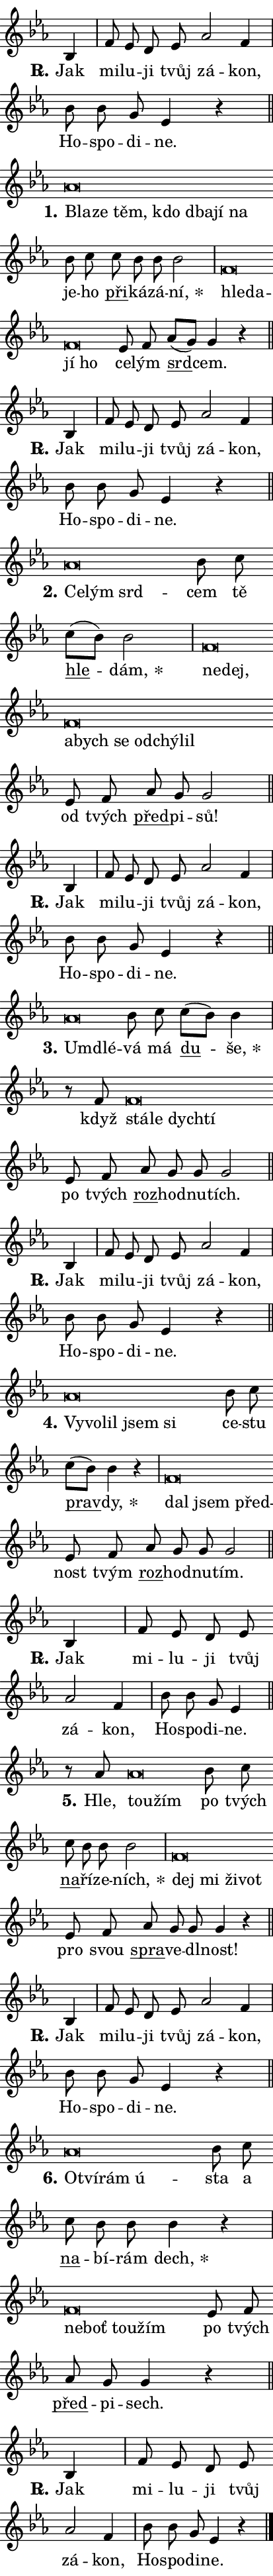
\version "2.22.1"
\header { tagline = "" }
\paper {
  indent = 0\cm
  top-margin = 0\cm
  right-margin = 0\cm
  bottom-margin = 0\cm
  left-margin = 0\cm
  paper-width = 7\cm
  page-breaking = #ly:one-page-breaking
  system-system-spacing.basic-distance = #11
  score-system-spacing.basic-distance = #11
  ragged-last = ##f
}


%% Author: Thomas Morley
%% https://lists.gnu.org/archive/html/lilypond-user/2020-05/msg00002.html
#(define (line-position grob)
"Returns position of @var[grob} in current system:
   @code{'start}, if at first time-step
   @code{'end}, if at last time-step
   @code{'middle} otherwise
"
  (let* ((col (ly:item-get-column grob))
         (ln (ly:grob-object col 'left-neighbor))
         (rn (ly:grob-object col 'right-neighbor))
         (col-to-check-left (if (ly:grob? ln) ln col))
         (col-to-check-right (if (ly:grob? rn) rn col))
         (break-dir-left
           (and
             (ly:grob-property col-to-check-left 'non-musical #f)
             (ly:item-break-dir col-to-check-left)))
         (break-dir-right
           (and
             (ly:grob-property col-to-check-right 'non-musical #f)
             (ly:item-break-dir col-to-check-right))))
        (cond ((eqv? 1 break-dir-left) 'start)
              ((eqv? -1 break-dir-right) 'end)
              (else 'middle))))

#(define (tranparent-at-line-position vctor)
  (lambda (grob)
  "Relying on @code{line-position} select the relevant enry from @var{vctor}.
Used to determine transparency,"
    (case (line-position grob)
      ((end) (not (vector-ref vctor 0)))
      ((middle) (not (vector-ref vctor 1)))
      ((start) (not (vector-ref vctor 2))))))

noteHeadBreakVisibility =
#(define-music-function (break-visibility)(vector?)
"Makes @code{NoteHead}s transparent relying on @var{break-visibility}"
#{
  \override NoteHead.transparent =
    #(tranparent-at-line-position break-visibility)
#})

#(define delete-ledgers-for-transparent-note-heads
  (lambda (grob)
    "Reads whether a @code{NoteHead} is transparent.
If so this @code{NoteHead} is removed from @code{'note-heads} from
@var{grob}, which is supposed to be @code{LedgerLineSpanner}.
As a result ledgers are not printed for this @code{NoteHead}"
    (let* ((nhds-array (ly:grob-object grob 'note-heads))
           (nhds-list
             (if (ly:grob-array? nhds-array)
                 (ly:grob-array->list nhds-array)
                 '()))
           ;; Relies on the transparent-property being done before
           ;; Staff.LedgerLineSpanner.after-line-breaking is executed.
           ;; This is fragile ...
           (to-keep
             (remove
               (lambda (nhd)
                 (ly:grob-property nhd 'transparent #f))
               nhds-list)))
      ;; TODO find a better method to iterate over grob-arrays, similiar
      ;; to filter/remove etc for lists
      ;; For now rebuilt from scratch
      (set! (ly:grob-object grob 'note-heads)  '())
      (for-each
        (lambda (nhd)
          (ly:pointer-group-interface::add-grob grob 'note-heads nhd))
        to-keep))))

hideNotes = {
  \noteHeadBreakVisibility #begin-of-line-visible
}
unHideNotes = {
  \noteHeadBreakVisibility #all-visible
}

% work-around for resetting accidentals
% https://lilypond.org/doc/v2.23/Documentation/notation/displaying-rhythms#unmetered-music
cadenzaMeasure = {
  \cadenzaOff
  \partial 1024 s1024
  \cadenzaOn
}

#(define-markup-command (accent layout props text) (markup?)
  "Underline accented syllable"
  (interpret-markup layout props
    #{\markup \override #'(offset . 4.3) \underline { #text }#}))

responsum = \markup \concat {
  "R" \hspace #-1.05 \path #0.1 #'((moveto 0 0.07) (lineto 0.9 0.8)) \hspace #0.05 "."
}

\layout {
    \context {
        \Staff
        \remove "Time_signature_engraver"
        \override LedgerLineSpanner.after-line-breaking = #delete-ledgers-for-transparent-note-heads
    }
    \context {
        \Voice {
            \override NoteHead.output-attributes = #'((class . "notehead"))
            \override Hairpin.height = #0.55
        }
    }
    \context {
        \Lyrics {
            \override StanzaNumber.output-attributes = #'((class . "stanzanumber"))
            \override LyricSpace.minimum-distance = #0.9
            \override LyricText.font-name = #"TeX Gyre Schola"
            \override LyricText.font-size = 1
            \override StanzaNumber.font-name = #"TeX Gyre Schola Bold"
            \override StanzaNumber.font-size = 1
        }
    }
}

% magnetic-lyrics.ily
%
%   written by
%     Jean Abou Samra <jean@abou-samra.fr>
%     Werner Lemberg <wl@gnu.org>
%
%   adapted by
%     Jiri Hon <jiri.hon@gmail.com>
%
% Version 2022-Apr-15

% https://www.mail-archive.com/lilypond-user@gnu.org/msg149350.html

#(define (Left_hyphen_pointer_engraver context)
   "Collect syllable-hyphen-syllable occurrences in lyrics and store
them in properties.  This engraver only looks to the left.  For
example, if the lyrics input is @code{foo -- bar}, it does the
following.

@itemize @bullet
@item
Set the @code{text} property of the @code{LyricHyphen} grob between
@q{foo} and @q{bar} to @code{foo}.

@item
Set the @code{left-hyphen} property of the @code{LyricText} grob with
text @q{foo} to the @code{LyricHyphen} grob between @q{foo} and
@q{bar}.
@end itemize

Use this auxiliary engraver in combination with the
@code{lyric-@/text::@/apply-@/magnetic-@/offset!} hook."
   (let ((hyphen #f)
         (text #f))
     (make-engraver
      (acknowledgers
       ((lyric-syllable-interface engraver grob source-engraver)
        (set! text grob)))
      (end-acknowledgers
       ((lyric-hyphen-interface engraver grob source-engraver)
        ;(when (not (grob::has-interface grob 'lyric-space-interface))
          (set! hyphen grob)));)
      ((stop-translation-timestep engraver)
       (when (and text hyphen)
         (ly:grob-set-object! text 'left-hyphen hyphen))
       (set! text #f)
       (set! hyphen #f)))))

#(define (lyric-text::apply-magnetic-offset! grob)
   "If the space between two syllables is less than the value in
property @code{LyricText@/.details@/.squash-threshold}, move the right
syllable to the left so that it gets concatenated with the left
syllable.

Use this function as a hook for
@code{LyricText@/.after-@/line-@/breaking} if the
@code{Left_@/hyphen_@/pointer_@/engraver} is active."
   (let ((hyphen (ly:grob-object grob 'left-hyphen #f)))
     (when hyphen
       (let ((left-text (ly:spanner-bound hyphen LEFT)))
         (when (grob::has-interface left-text 'lyric-syllable-interface)
           (let* ((common (ly:grob-common-refpoint grob left-text X))
                  (this-x-ext (ly:grob-extent grob common X))
                  (left-x-ext
                   (begin
                     ;; Trigger magnetism for left-text.
                     (ly:grob-property left-text 'after-line-breaking)
                     (ly:grob-extent left-text common X)))
                  ;; `delta` is the gap width between two syllables.
                  (delta (- (interval-start this-x-ext)
                            (interval-end left-x-ext)))
                  (details (ly:grob-property grob 'details))
                  (threshold (assoc-get 'squash-threshold details 0.2)))
             (when (< delta threshold)
               (let* (;; We have to manipulate the input text so that
                      ;; ligatures crossing syllable boundaries are not
                      ;; disabled.  For languages based on the Latin
                      ;; script this is essentially a beautification.
                      ;; However, for non-Western scripts it can be a
                      ;; necessity.
                      (lt (ly:grob-property left-text 'text))
                      (rt (ly:grob-property grob 'text))
                      (is-space (grob::has-interface hyphen 'lyric-space-interface))
                      (space (if is-space " " ""))
                      (space-markup (grob-interpret-markup grob " "))
                      (space-size (interval-length (ly:stencil-extent space-markup X)))
                      (extra-delta (if is-space space-size 0))
                      ;; Append new syllable.
                      (ltrt-space (if (and (string? lt) (string? rt))
                                (string-append lt space rt)
                                (make-concat-markup (list lt space rt))))
                      ;; Right-align `ltrt` to the right side.
                      (ltrt-space-markup (grob-interpret-markup
                               grob
                               (make-translate-markup
                                (cons (interval-length this-x-ext) 0)
                                (make-right-align-markup ltrt-space)))))
                 (begin
                   ;; Don't print `left-text`.
                   (ly:grob-set-property! left-text 'stencil #f)
                   ;; Set text and stencil (which holds all collected
                   ;; syllables so far) and shift it to the left.
                   (ly:grob-set-property! grob 'text ltrt-space)
                   (ly:grob-set-property! grob 'stencil ltrt-space-markup)
                   (ly:grob-translate-axis! grob (- (- delta extra-delta)) X))))))))))


#(define (lyric-hyphen::displace-bounds-first grob)
   ;; Make very sure this callback isn't triggered too early.
   (let ((left (ly:spanner-bound grob LEFT))
         (right (ly:spanner-bound grob RIGHT)))
     (ly:grob-property left 'after-line-breaking)
     (ly:grob-property right 'after-line-breaking)
     (ly:lyric-hyphen::print grob)))

squashThreshold = #0.4

\layout {
  \context {
    \Lyrics
    \consists #Left_hyphen_pointer_engraver
    \override LyricText.after-line-breaking =
      #lyric-text::apply-magnetic-offset!
    \override LyricHyphen.stencil = #lyric-hyphen::displace-bounds-first
    \override LyricText.details.squash-threshold = \squashThreshold
    \override LyricHyphen.minimum-distance = 0
    \override LyricHyphen.minimum-length = \squashThreshold
  }
}

squash = \override LyricText.details.squash-threshold = 9999
unSquash = \override LyricText.details.squash-threshold = \squashThreshold

left = \override LyricText.self-alignment-X = #LEFT
unLeft = \revert LyricText.self-alignment-X

starOffset = #(lambda (grob) 
                (let ((x_offset (ly:self-alignment-interface::aligned-on-x-parent grob)))
                  (if (= x_offset 0) 0 (+ x_offset 1.2))))

star = #(define-music-function (syllable)(string?)
"Append star separator at the end of a syllable"
#{
  \once \override LyricText.X-offset = #starOffset
  \lyricmode { \markup {
    #syllable
    \override #'((font-name . "TeX Gyre Schola Bold")) \hspace #0.2 \lower #0.65 \larger "*"
  } }
#})

starAccent = #(define-music-function (syllable)(string?)
"Append star separator at the end of a syllable and make accent"
#{
  \once \override LyricText.X-offset = #starOffset
  \lyricmode { \markup {
    \accent #syllable
    \override #'((font-name . "TeX Gyre Schola Bold")) \hspace #0.2 \lower #0.65 \larger "*"
  } }
#})

breath = #(define-music-function (syllable)(string?)
"Append breathing indicator at the end of a syllable"
#{
  \lyricmode { \markup { #syllable "+" } }
#})

optionalBreath = #(define-music-function (syllable)(string?)
"Append optional breathing indicator at the end of a syllable"
#{
  \lyricmode { \markup { #syllable "(+)" } }
#})


\score {
    <<
        \new Voice = "melody" { \cadenzaOn \key es \major \relative { bes4 \cadenzaMeasure \bar "|" f'8 es d es \bar "" as2 f4 \cadenzaMeasure \bar "|" bes8 bes g es4 r \cadenzaMeasure \bar "||" \break }
\relative { as'\breve*1/16 \hideNotes \breve*1/16 \bar "" \breve*1/16 \bar "" \breve*1/16 \bar "" \breve*1/16 \bar "" \breve*1/16 \breve*1/16 \bar "" \unHideNotes bes8 c \bar "" c bes bes bes2 \cadenzaMeasure \bar "|" f\breve*1/16 \hideNotes \breve*1/16 \bar "" \breve*1/16 \breve*1/16 \bar "" \unHideNotes es8 f \bar "" as[( g)] g4 r \cadenzaMeasure \bar "||" \break }
\relative { bes4 \cadenzaMeasure \bar "|" f'8 es d es \bar "" as2 f4 \cadenzaMeasure \bar "|" bes8 bes g es4 r \cadenzaMeasure \bar "||" \break }
\relative { as'\breve*1/16 \hideNotes \breve*1/16 \breve*1/16 \bar "" \unHideNotes bes8 c \bar "" c[( bes)] bes2 \cadenzaMeasure \bar "|" f\breve*1/16 \hideNotes \breve*1/16 \bar "" \breve*1/16 \bar "" \breve*1/16 \bar "" \breve*1/16 \bar "" \breve*1/16 \bar "" \breve*1/16 \breve*1/16 \bar "" \unHideNotes es8 f \bar "" as g g2 \cadenzaMeasure \bar "||" \break }
\relative { bes4 \cadenzaMeasure \bar "|" f'8 es d es \bar "" as2 f4 \cadenzaMeasure \bar "|" bes8 bes g es4 r \cadenzaMeasure \bar "||" \break }
\relative { as'\breve*1/16 \hideNotes \breve*1/16 \bar "" \unHideNotes bes8 c \bar "" c[( bes)] bes4 \cadenzaMeasure \bar "|" r8 f8 f\breve*1/16 \hideNotes \breve*1/16 \bar "" \breve*1/16 \breve*1/16 \bar "" \unHideNotes es8 f \bar "" as g g g2 \cadenzaMeasure \bar "||" \break }
\relative { bes4 \cadenzaMeasure \bar "|" f'8 es d es \bar "" as2 f4 \cadenzaMeasure \bar "|" bes8 bes g es4 r \cadenzaMeasure \bar "||" \break }
\relative { as'\breve*1/16 \hideNotes \breve*1/16 \bar "" \breve*1/16 \bar "" \breve*1/16 \breve*1/16 \bar "" \unHideNotes bes8 c \bar "" c[( bes)] bes4 r \cadenzaMeasure \bar "|" f\breve*1/16 \hideNotes \breve*1/16 \breve*1/16 \bar "" \unHideNotes es8 f \bar "" as g g g2 \cadenzaMeasure \bar "||" \break }
\relative { bes4 \cadenzaMeasure \bar "|" f'8 es d es \bar "" as2 f4 \cadenzaMeasure \bar "|" bes8 bes g es4 \cadenzaMeasure \bar "||" \break }
\relative { r8 as'8 as\breve*1/16 \hideNotes \breve*1/16 \bar "" \unHideNotes bes8 c \bar "" c bes bes bes2 \cadenzaMeasure \bar "|" f\breve*1/16 \hideNotes \breve*1/16 \bar "" \breve*1/16 \breve*1/16 \bar "" \unHideNotes es8 f \bar "" as g g g4 r \cadenzaMeasure \bar "||" \break }
\relative { bes4 \cadenzaMeasure \bar "|" f'8 es d es \bar "" as2 f4 \cadenzaMeasure \bar "|" bes8 bes g es4 r \cadenzaMeasure \bar "||" \break }
\relative { as'\breve*1/16 \hideNotes \breve*1/16 \bar "" \breve*1/16 \breve*1/16 \bar "" \unHideNotes bes8 c \bar "" c bes bes bes4 r \cadenzaMeasure \bar "|" f\breve*1/16 \hideNotes \breve*1/16 \bar "" \breve*1/16 \breve*1/16 \bar "" \unHideNotes es8 f \bar "" as g g4 r \cadenzaMeasure \bar "||" \break }
\relative { bes4 \cadenzaMeasure \bar "|" f'8 es d es \bar "" as2 f4 \cadenzaMeasure \bar "|" bes8 bes g es4 r \cadenzaMeasure \bar "||" \break } \bar "|." }
        \new Lyrics \lyricsto "melody" { \lyricmode { \set stanza = \responsum
Jak mi -- lu -- ji tvůj zá -- kon, Ho -- spo -- di -- ne.
\set stanza = "1."
\left Bla -- \squash ze těm, kdo dba -- jí na \unLeft \unSquash je -- ho \markup \accent při -- ká -- zá -- \star ní, \left hle -- \squash da -- jí ho \unLeft \unSquash ce -- lým \markup \accent srd -- cem.
\set stanza = \responsum
Jak mi -- lu -- ji tvůj zá -- kon, Ho -- spo -- di -- ne.
\set stanza = "2."
\left Ce -- \squash lým srd -- \unLeft \unSquash cem tě \markup \accent hle -- \star dám, \left ne -- \squash dej, a -- bych se od -- chý -- lil \unLeft \unSquash od tvých \markup \accent před -- pi -- sů!
\set stanza = \responsum
Jak mi -- lu -- ji tvůj zá -- kon, Ho -- spo -- di -- ne.
\set stanza = "3."
\left Um -- \squash dlé -- \unLeft \unSquash vá má \markup \accent du -- \star še, když \left stá -- \squash le dych -- tí \unLeft \unSquash po tvých \markup \accent roz -- hod -- nu -- tích.
\set stanza = \responsum
Jak mi -- lu -- ji tvůj zá -- kon, Ho -- spo -- di -- ne.
\set stanza = "4."
\left Vy -- \squash vo -- lil jsem si \unLeft \unSquash ce -- stu \markup \accent prav -- \star dy, \left dal \squash jsem před -- \unLeft \unSquash nost tvým \markup \accent roz -- hod -- nu -- tím.
\set stanza = \responsum
Jak mi -- lu -- ji tvůj zá -- kon, Ho -- spo -- di -- ne.
\set stanza = "5."
Hle, \left tou -- \squash žím \unLeft \unSquash po tvých \markup \accent na -- ří -- ze -- \star ních, \left dej \squash mi ži -- vot \unLeft \unSquash pro svou \markup \accent spra -- ve -- dl -- nost!
\set stanza = \responsum
Jak mi -- lu -- ji tvůj zá -- kon, Ho -- spo -- di -- ne.
\set stanza = "6."
\left O -- \squash tví -- rám ú -- \unLeft \unSquash sta a \markup \accent na -- bí -- rám \star dech, \left ne -- \squash boť tou -- žím \unLeft \unSquash po tvých \markup \accent před -- pi -- sech.
\set stanza = \responsum
Jak mi -- lu -- ji tvůj zá -- kon, Ho -- spo -- di -- ne. } }
    >>
    \layout {}
}
